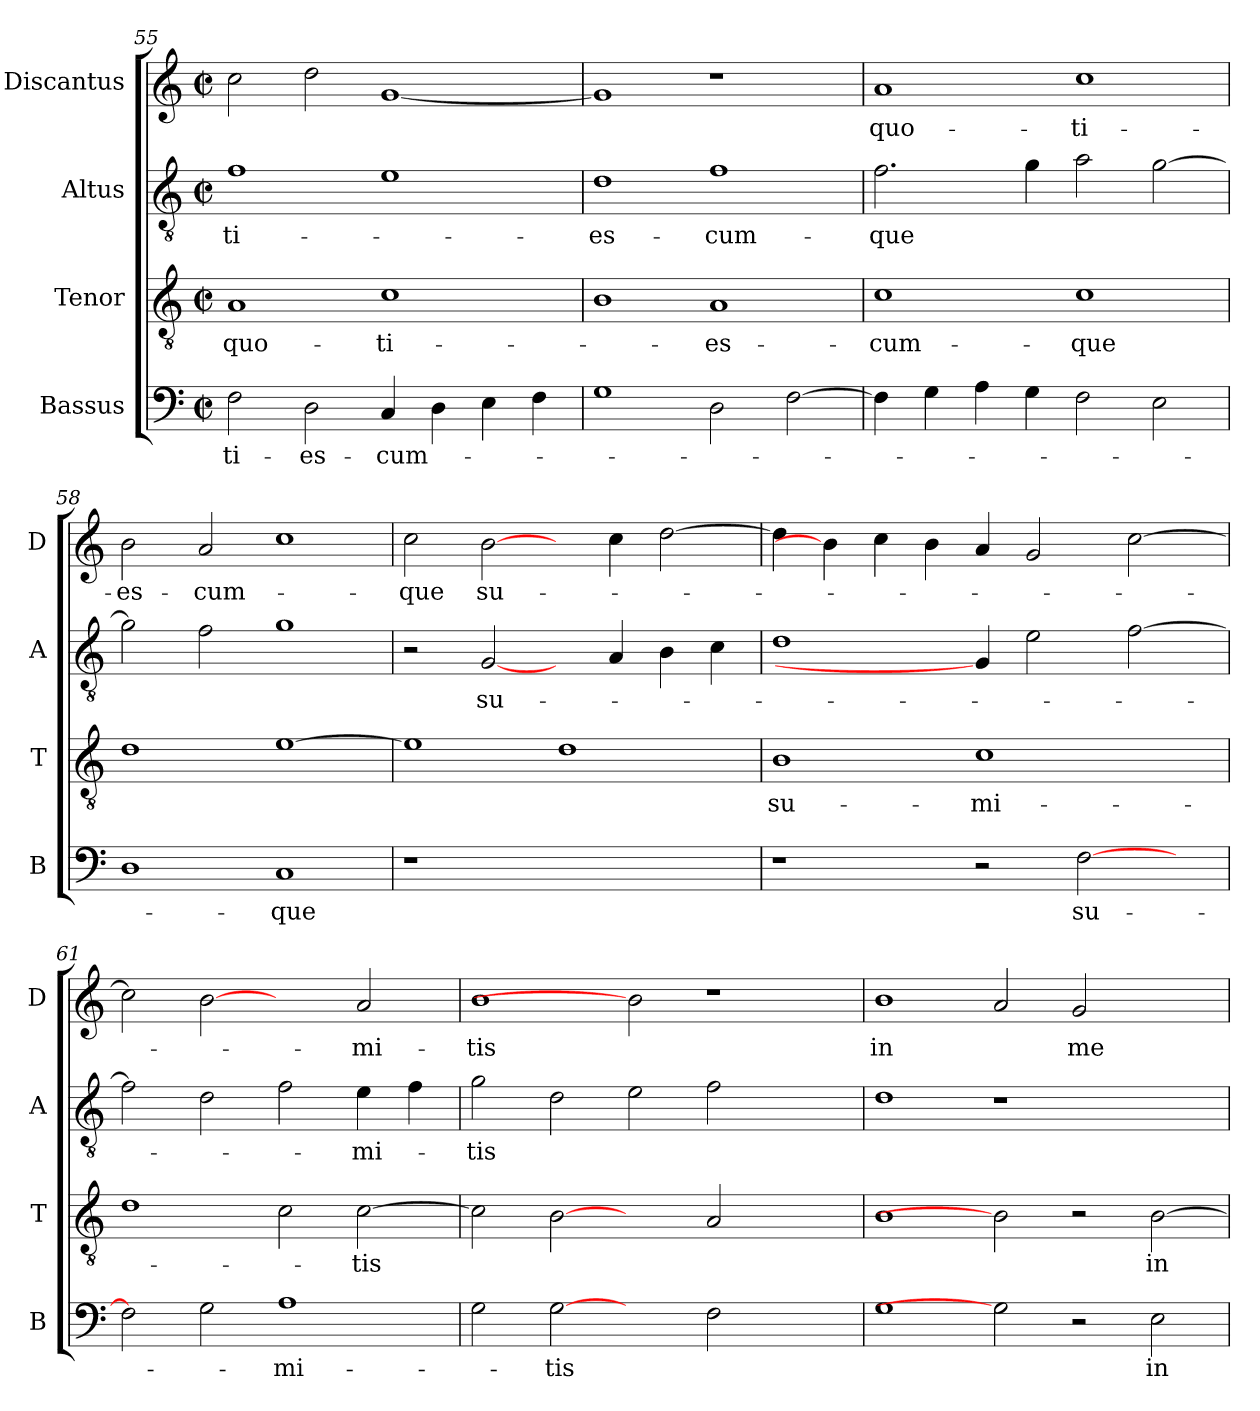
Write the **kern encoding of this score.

**kern	**text	**kern	**text	**kern	**text	**kern	**text
*part4	*part4	*part3	*part3	*part2	*part2	*part1	*part1
*staff4	*staff4	*staff3	*staff3	*staff2	*staff2	*staff1	*staff1
*I"Bassus	*	*I"Tenor	*	*I"Altus	*	*I"Discantus	*
*I'B	*	*I'T	*	*I'A	*	*I'D	*
*clefF4	*	*clefGv2	*	*clefGv2	*	*clefG2	*
*k[]	*	*k[]	*	*k[]	*	*k[]	*
*C:	*	*C:	*	*C:	*	*C:	*
*M2/2	*	*M2/2	*	*M2/2	*	*M2/2	*
*met(c|)	*	*met(c|)	*	*met(c|)	*	*met(c|)	*
=55	=55	=55	=55	=55	=55	=55	=55
!	!LO:LY:b	!	!LO:LY:b	!	!LO:LY:b	!	!
2F\	-ti-	1A	quo-	1f	-ti-	2cc\	.
!	!LO:LY:b	!	!	!	!	!	!
2D\	-es-	.	.	.	.	2dd\	.
!	!LO:LY:b	!	!LO:LY:b	!	!	!	!
4C/	-cum-	1c	-ti-	1e	.	[1g	.
4D\	.	.	.	.	.	.	.
4E\	.	.	.	.	.	.	.
4F\	.	.	.	.	.	.	.
=56	=56	=56	=56	=56	=56	=56	=56
!	!	!	!	!	!LO:LY:b	!	!
1G	.	1B	.	1d	-es-	1g]	.
!	!	!	!LO:LY:b	!	!LO:LY:b	!	!
2D\	.	1A	-es-	1f	-cum-	1r	.
[2F\	.	.	.	.	.	.	.
=57	=57	=57	=57	=57	=57	=57	=57
!	!	!	!LO:LY:b	!	!LO:LY:b	!	!LO:LY:b
4F\]	.	1c	-cum-	2.f\	-que	1a	quo-
4G\	.	.	.	.	.	.	.
4A\	.	.	.	.	.	.	.
4G\	.	.	.	4g\	.	.	.
!	!	!	!LO:LY:b	!	!	!	!LO:LY:b
2F\	.	1c	-que	2a\	.	1cc	-ti-
2E\	.	.	.	[2g\	.	.	.
!!LO:PB:g=z
=58	=58	=58	=58	=58	=58	=58	=58
!	!	!	!	!	!	!	!LO:LY:b
1D	.	1d	.	2g\]	.	2b\	-es-
!	!	!	!	!	!	!	!LO:LY:b
.	.	.	.	2f\	.	2a/	-cum-
!	!LO:LY:b	!	!	!	!	!	!
1C	-que	[1e	.	1g	.	1cc	.
=59	=59	=59	=59	=59	=59	=59	=59
!	!	!	!	!	!	!	!LO:LY:b
1r	.	1e]	.	2r	.	2cc\	-que
!	!	!	!	!	!LO:LY:b	!	!LO:LY:b
.	.	.	.	[2G/	su-	[2b\	su-
1ryy	.	1d	.	4ryy	.	4ryy	.
.	.	.	.	4A/	.	4cc\	.
.	.	.	.	4B\	.	[2dd\	.
.	.	.	.	4c\	.	.	.
=60	=60	=60	=60	=60	=60	=60	=60
!	!	!	!LO:LY:b	!	!	!	!
1r	.	1B	su-	1d	.	4dd\]	.
.	.	.	.	.	.	4b\]	.
.	.	.	.	.	.	4cc\	.
.	.	.	.	.	.	4b\	.
!	!	!	!LO:LY:b	!	!	!	!
2r	.	1c	-mi-	4G/]	.	4a/	.
.	.	.	.	2e\	.	2g/	.
!	!LO:LY:b	!	!	!	!	!	!
[2F\	su-	.	.	.	.	.	.
.	.	.	.	[2f\	.	[2cc\	.
4ryy	.	4ryy	.	.	.	.	.
=61	=61	=61	=61	=61	=61	=61	=61
2F\]	.	1d	.	2f\]	.	2cc\]	.
2G\	.	.	.	2d\	.	[2b	.
!	!LO:LY:b	!	!	!	!	!	!
1A	-mi-	2c\	.	2f\	.	2ryy	.
!	!	!	!LO:LY:b	!	!LO:LY:b	!	!LO:LY:b
.	.	[2c\	-tis	4e\	-mi-	2a/	-mi-
.	.	.	.	4f\	.	.	.
=62	=62	=62	=62	=62	=62	=62	=62
!	!	!	!	!	!LO:LY:b	!	!LO:LY:b
2G\	.	2c\]	.	2g\	-tis	1b	-tis
!	!LO:LY:b	!	!	!	!	!	!
[2G	-tis	[2B	.	2d\	.	.	.
2ryy	.	2ryy	.	2e\	.	2b]	.
2F\	.	2A/	.	2f\	.	1r	.
2ryy	.	2ryy	.	2ryy	.	.	.
=63	=63	=63	=63	=63	=63	=63	=63
!	!	!	!	!	!	!	!LO:LY:b
1G	.	1B	.	1d	.	1b	in
2G]	.	2B]	.	1r	.	2a/	.
!	!	!	!	!	!	!	!LO:LY:b
2r	.	2r	.	.	.	2g/	me-
!	!LO:LY:b	!	!LO:LY:b	!	!	!	!
2E\	in	[2B\	in	2ryy	.	2ryy	.
=	=	=	=	=	=	=	=
*-	*-	*-	*-	*-	*-	*-	*-
